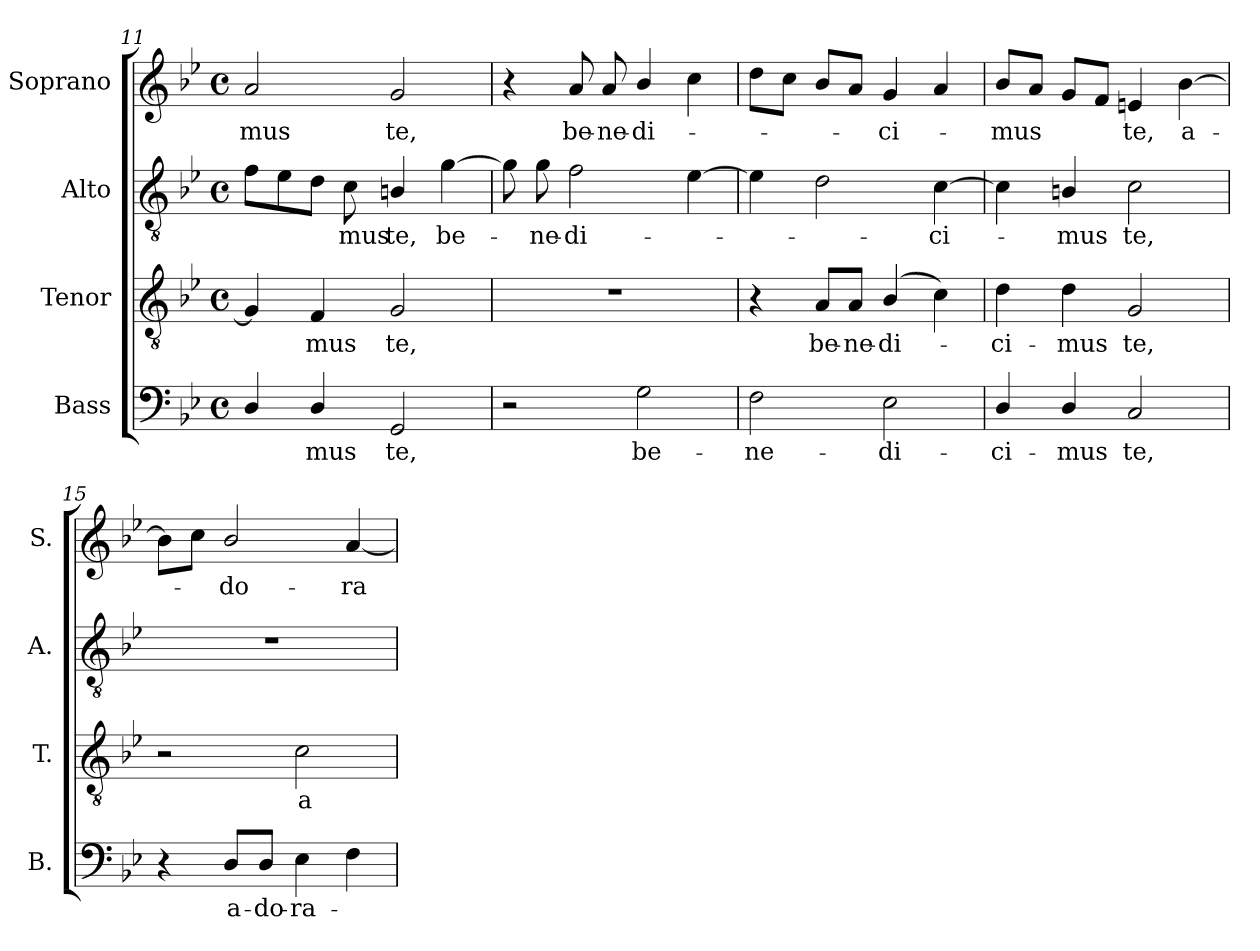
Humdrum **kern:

**kern	**text	**kern	**text	**kern	**text	**kern	**text
*part4	*part4	*part3	*part3	*part2	*part2	*part1	*part1
*staff4	*staff4	*staff3	*staff3	*staff2	*staff2	*staff1	*staff1
*I"Bass	*	*I"Tenor	*	*I"Alto	*	*I"Soprano	*
*I'B.	*	*I'T.	*	*I'A.	*	*I'S.	*
*clefF4	*	*clefGv2	*	*clefGv2	*	*clefG2	*
*	*	*ITrd7c12	*	*ITrd7c12	*	*	*
*k[b-e-]	*	*k[b-e-]	*	*k[b-e-]	*	*k[b-e-]	*
*B-:	*	*B-:	*	*B-:	*	*B-:	*
*M4/4	*	*M4/4	*	*M4/4	*	*M4/4	*
*met(c)	*	*met(c)	*	*met(c)	*	*met(c)	*
=11	=11	=11	=11	=11	=11	=11	=11
!	!	!	!	!	!	!	!LO:LY:b:color=#000000
4Di/	.	4GGi/]	.	8Fi\L	.	2ai/	-mus
.	.	.	.	8E-i\	.	.	.
!	!LO:LY:b:color=#000000	!	!	!	!	!	!
!	!	!	!LO:LY:b:color=#000000	!	!	!	!
4Di/	-mus	4FFi/	-mus	8Di\J	.	.	.
!	!	!	!	!	!LO:LY:b:color=#000000	!	!
.	.	.	.	8Ci\	-mus	.	.
!	!LO:LY:b:color=#000000	!	!	!	!	!	!
!	!	!	!LO:LY:b:color=#000000	!	!	!	!
!	!	!	!	!	!LO:LY:b:color=#000000	!	!
!	!	!	!	!	!	!	!LO:LY:b:color=#000000
2GGi/	te,	2GGi/	te,	4BBni/	te,	2gi/	te,
!	!	!	!	!	!LO:LY:b:color=#000000	!	!
.	.	.	.	[4Gi\	be-	.	.
=12	=12	=12	=12	=12	=12	=12	=12
2r	.	1r	.	8Gi\]	.	4r	.
!	!	!	!	!	!LO:LY:b:color=#000000	!	!
.	.	.	.	8Gi\	-ne-	.	.
!	!	!	!	!	!LO:LY:b:color=#000000	!	!
!	!	!	!	!	!	!	!LO:LY:b:color=#000000
.	.	.	.	2Fi\	-di-	8ai/	be-
!	!	!	!	!	!	!	!LO:LY:b:color=#000000
.	.	.	.	.	.	8ai/	-ne-
!	!LO:LY:b:color=#000000	!	!	!	!	!	!
!	!	!	!	!	!	!	!LO:LY:b:color=#000000
2Gi\	be-	.	.	.	.	4b-i/	-di-
.	.	.	.	[4E-i\	.	4cci\	.
!!LO:LB:g=z
=13	=13	=13	=13	=13	=13	=13	=13
!	!LO:LY:b:color=#000000	!	!	!	!	!	!
2Fi\	-ne-	4r	.	4E-i\]	.	8ddi\L	.
.	.	.	.	.	.	8cci\J	.
!	!	!	!LO:LY:b:color=#000000	!	!	!	!
.	.	8AAi/L	be-	2Di\	.	8b-i/L	.
!	!	!	!LO:LY:b:color=#000000	!	!	!	!
.	.	8AAi/J	-ne-	.	.	8ai/J	.
!	!LO:LY:b:color=#000000	!	!	!	!	!	!
!	!	!	!LO:LY:b:color=#000000	!	!	!	!
!	!	!	!	!	!	!	!LO:LY:b:color=#000000
2E-i\	-di-	(4BB-i/	-di-	.	.	4gi/	-ci-
!	!	!	!	!	!LO:LY:b:color=#000000	!	!
.	.	4Ci\)	.	[4Ci\	-ci-	4ai/	.
=14	=14	=14	=14	=14	=14	=14	=14
!	!LO:LY:b:color=#000000	!	!	!	!	!	!
!	!	!	!LO:LY:b:color=#000000	!	!	!	!
!	!	!	!	!	!	!	!LO:LY:b:color=#000000
4Di/	-ci-	4Di\	-ci-	4Ci\]	.	8b-i/L	-mus
.	.	.	.	.	.	8ai/J	.
!	!LO:LY:b:color=#000000	!	!	!	!	!	!
!	!	!	!LO:LY:b:color=#000000	!	!	!	!
!	!	!	!	!	!LO:LY:b:color=#000000	!	!
4Di/	-mus	4Di\	-mus	4BBni/	-mus	8gi/L	.
.	.	.	.	.	.	8fi/J	.
!	!LO:LY:b:color=#000000	!	!	!	!	!	!
!	!	!	!LO:LY:b:color=#000000	!	!	!	!
!	!	!	!	!	!LO:LY:b:color=#000000	!	!
!	!	!	!	!	!	!	!LO:LY:b:color=#000000
2Ci/	te,	2GGi/	te,	2Ci\	te,	4eni/	te,
!	!	!	!	!	!	!	!LO:LY:b:color=#000000
.	.	.	.	.	.	[4b-i\	a-
=15	=15	=15	=15	=15	=15	=15	=15
4r	.	2r	.	1r	.	8b-i\L]	.
.	.	.	.	.	.	8cci\J	.
!	!LO:LY:b:color=#000000	!	!	!	!	!	!
!	!	!	!	!	!	!	!LO:LY:b:color=#000000
8Di/L	a-	.	.	.	.	2b-i/	-do-
!	!LO:LY:b:color=#000000	!	!	!	!	!	!
8Di/J	-do-	.	.	.	.	.	.
!	!LO:LY:b:color=#000000	!	!	!	!	!	!
!	!	!	!LO:LY:b:color=#000000	!	!	!	!
4E-i\	-ra-	2Ci\	a-	.	.	.	.
!	!	!	!	!	!	!	!LO:LY:b:color=#000000
4Fi\	.	.	.	.	.	[4ai/	-ra-
=	=	=	=	=	=	=	=
*-	*-	*-	*-	*-	*-	*-	*-
